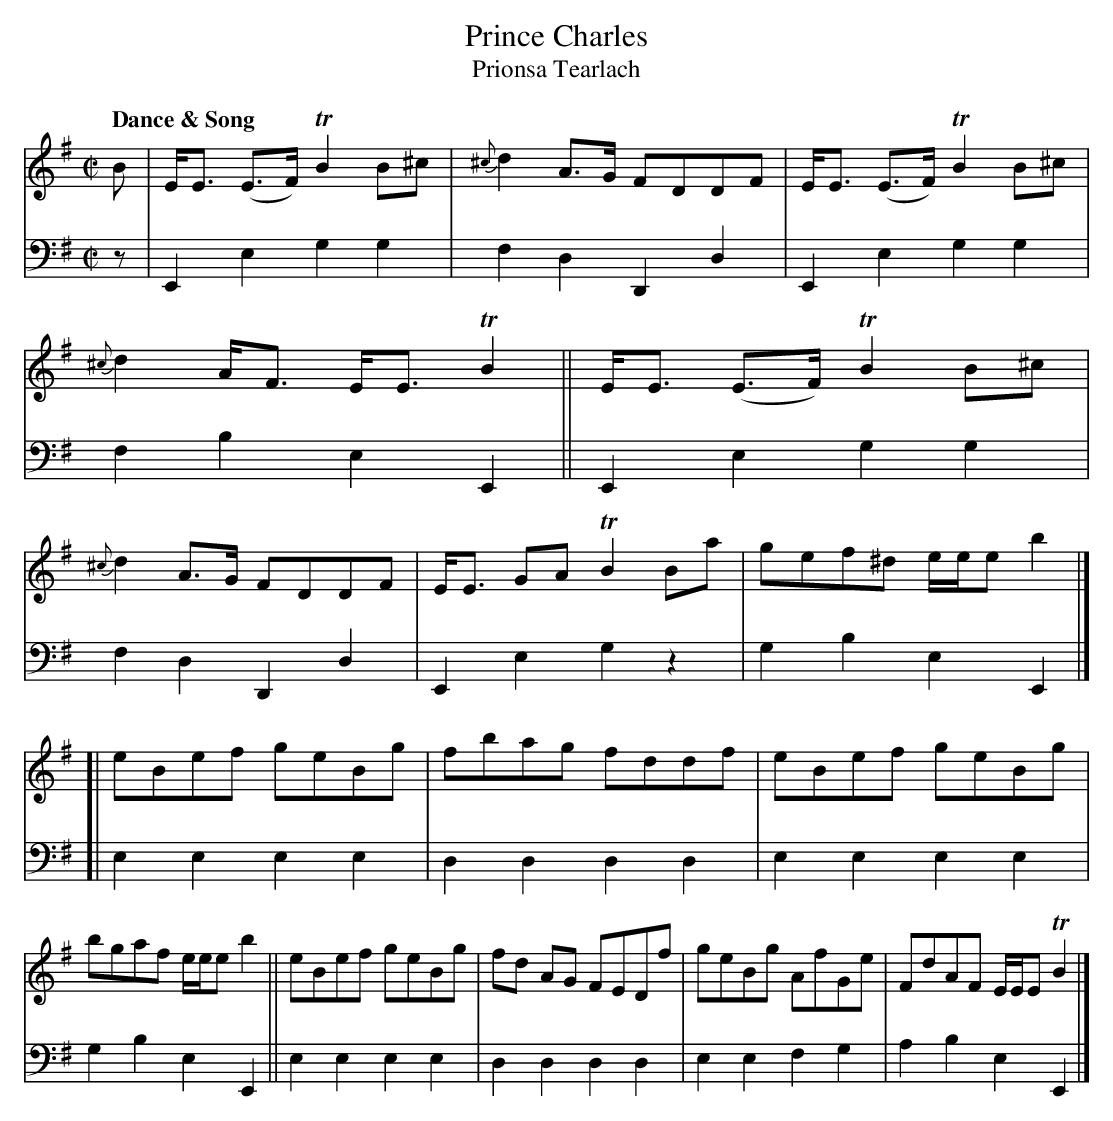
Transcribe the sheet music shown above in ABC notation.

X:1
T: Prince Charles
T: Prionsa Tearlach
M: C|
L: 1/8
Q: "Dance & Song"
K: Em
V: 1 staves=2
B |\
E<E (E>F) TB2 B^c | {^c}d2 A>G FDDF | E<E (E>F) TB2 B^c | {^c}d2 A<F E<E TB2 ||\
E<E (E>F) TB2 B^c | {^c}d2 A>G FDDF | E<E GA TB2 Ba | gef^d e/e/e b2 |]
[|\
eBef geBg | fbag fddf | eBef geBg | bgaf e/e/e b2 ||\
eBef geBg | fd AG FEDf | geBg AfGe | FdAF E/E/E TB2 |]
V: 2 clef=bass middle=d
z |\
E2e2 g2g2 | f2d2 D2d2 | E2e2 g2g2 | f2b2 e2E2 || E2e2 g2g2 | f2d2 D2d2 |
E2e2 g2z2 | g2b2 e2E2 |] [| e2e2 e2e2 | d2d2 d2d2 | e2e2 e2e2 | g2b2 e2E2 ||
e2e2 e2e2 | d2d2 d2d2 | e2e2 f2g2 | a2b2 e2E2 |]
